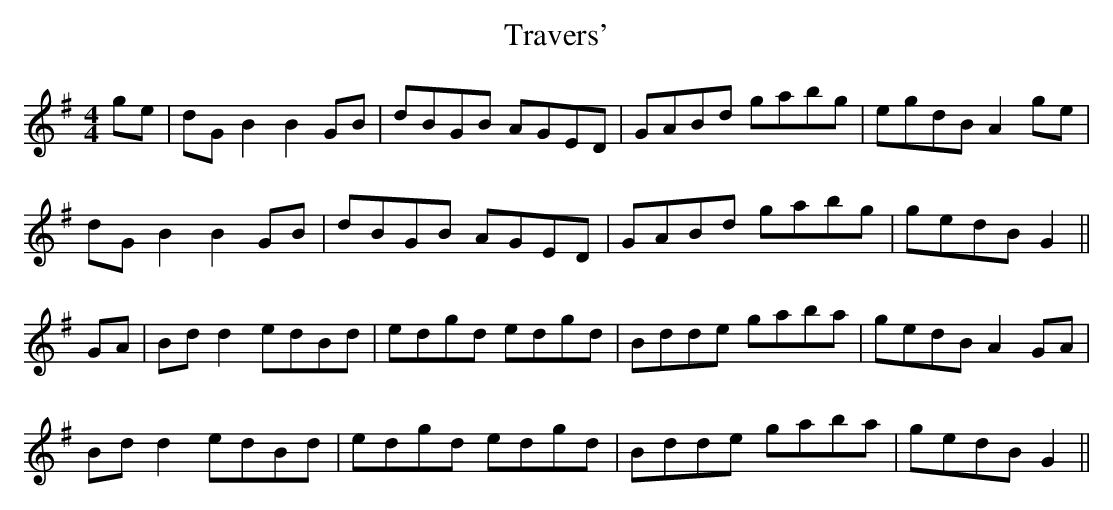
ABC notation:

X:1
T: Travers'
L: 1/8
M: 4/4
K: G
ge | dG B2 B2 GB | dBGB AGED | GABd gabg | egdB A2 ge |
dG B2 B2 GB | dBGB AGED | GABd gabg | gedB G2 ||
GA | Bd d2 edBd | edgd edgd | Bdde gaba | gedB A2 GA |
Bd d2 edBd | edgd edgd | Bdde gaba | gedB G2 ||
